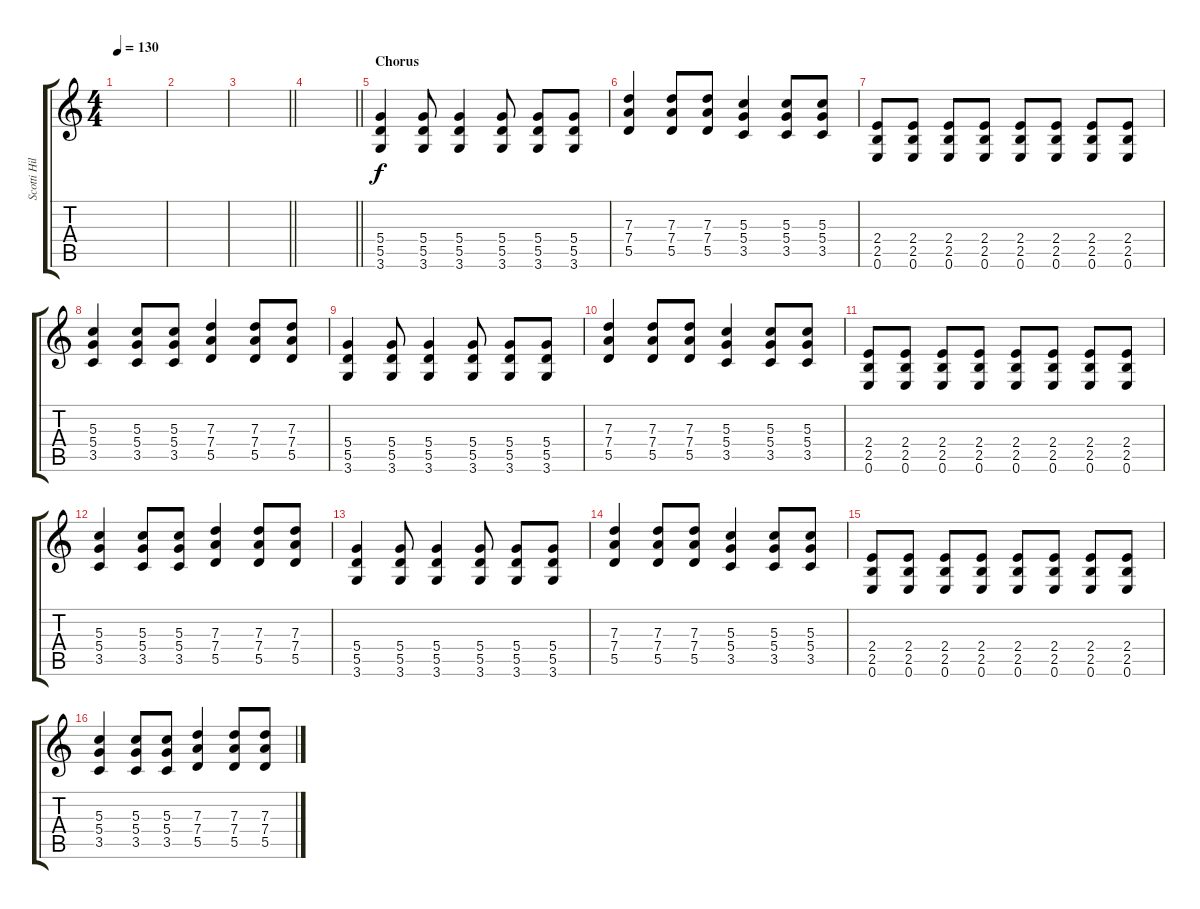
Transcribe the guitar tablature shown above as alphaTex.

\track ("Scotti Hill" "Scotti Hil") {instrument overdrivenguitar}
\staff {score tabs}
\tuning (E4 B3 G3 D3 A2 E2) {hide}
\ts (4 4)
\tempo 130
\clef g2
\ks c
|
|
\barLineRight lightlight
|
\barLineRight lightlight
|
\section ("" "Chorus")
(5.4 5.5 3.6).4 (5.4 5.5 3.6).8 (5.4 5.5 3.6).4 (5.4 5.5 3.6).8 (5.4 5.5 3.6).8 (5.4 5.5 3.6).8 |
(7.3 7.4 5.5).4 (7.3 7.4 5.5).8 (7.3 7.4 5.5).8 (5.3 5.4 3.5).4 (5.3 5.4 3.5).8 (5.3 5.4 3.5).8 |
(2.4 2.5 0.6).8 (2.4 2.5 0.6).8 (2.4 2.5 0.6).8 (2.4 2.5 0.6).8 (2.4 2.5 0.6).8 (2.4 2.5 0.6).8 (2.4 2.5 0.6).8 (2.4 2.5 0.6).8 |
(5.3 5.4 3.5).4 (5.3 5.4 3.5).8 (5.3 5.4 3.5).8 (7.3 7.4 5.5).4 (7.3 7.4 5.5).8 (7.3 7.4 5.5).8 |
(5.4 5.5 3.6).4 (5.4 5.5 3.6).8 (5.4 5.5 3.6).4 (5.4 5.5 3.6).8 (5.4 5.5 3.6).8 (5.4 5.5 3.6).8 |
(7.3 7.4 5.5).4 (7.3 7.4 5.5).8 (7.3 7.4 5.5).8 (5.3 5.4 3.5).4 (5.3 5.4 3.5).8 (5.3 5.4 3.5).8 |
(2.4 2.5 0.6).8 (2.4 2.5 0.6).8 (2.4 2.5 0.6).8 (2.4 2.5 0.6).8 (2.4 2.5 0.6).8 (2.4 2.5 0.6).8 (2.4 2.5 0.6).8 (2.4 2.5 0.6).8 |
(5.3 5.4 3.5).4 (5.3 5.4 3.5).8 (5.3 5.4 3.5).8 (7.3 7.4 5.5).4 (7.3 7.4 5.5).8 (7.3 7.4 5.5).8 |
(5.4 5.5 3.6).4 (5.4 5.5 3.6).8 (5.4 5.5 3.6).4 (5.4 5.5 3.6).8 (5.4 5.5 3.6).8 (5.4 5.5 3.6).8 |
(7.3 7.4 5.5).4 (7.3 7.4 5.5).8 (7.3 7.4 5.5).8 (5.3 5.4 3.5).4 (5.3 5.4 3.5).8 (5.3 5.4 3.5).8 |
(2.4 2.5 0.6).8 (2.4 2.5 0.6).8 (2.4 2.5 0.6).8 (2.4 2.5 0.6).8 (2.4 2.5 0.6).8 (2.4 2.5 0.6).8 (2.4 2.5 0.6).8 (2.4 2.5 0.6).8 |
(5.3 5.4 3.5).4 (5.3 5.4 3.5).8 (5.3 5.4 3.5).8 (7.3 7.4 5.5).4 (7.3 7.4 5.5).8 (7.3 7.4 5.5).8
